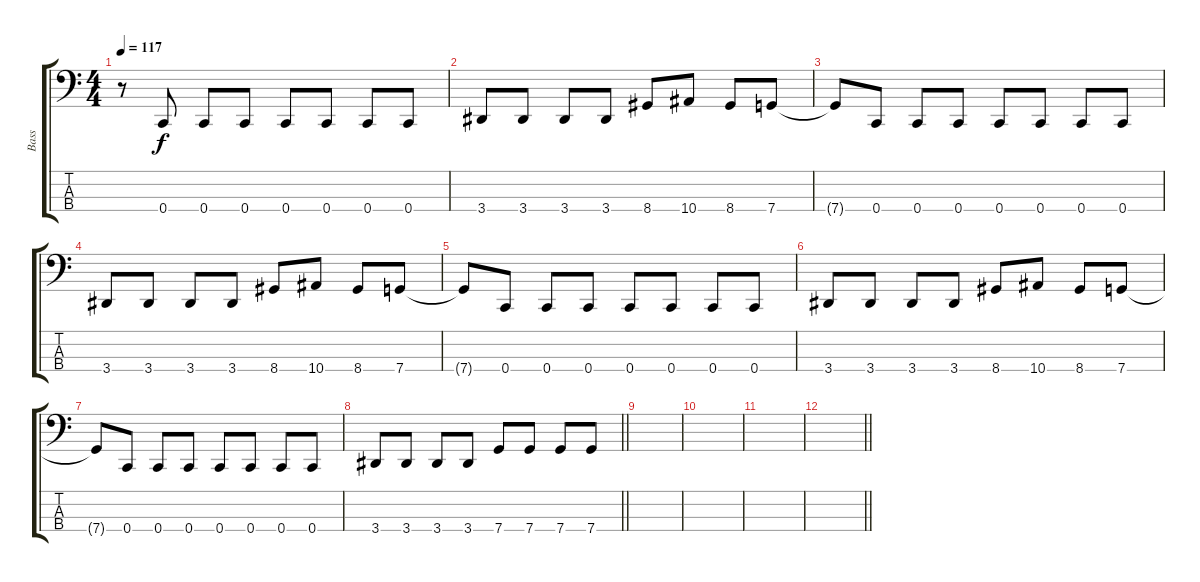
\track ("Bass" "Bass") {instrument electricbasspick}
\staff {score tabs}
\tuning (F2 C2 G1 C1) {hide}
\ts (4 4)
\tempo 117
\clef f4
\ks c
r.8{dy f} 0.4.8 0.4.8 0.4.8 0.4.8 0.4.8 0.4.8 0.4.8 |
3.4.8 3.4.8 3.4.8 3.4.8 8.4.8 10.4.8 8.4.8 7.4.8 |
7.4{t}.8 0.4.8 0.4.8 0.4.8 0.4.8 0.4.8 0.4.8 0.4.8 |
3.4.8 3.4.8 3.4.8 3.4.8 8.4.8 10.4.8 8.4.8 7.4.8 |
7.4{t}.8 0.4.8 0.4.8 0.4.8 0.4.8 0.4.8 0.4.8 0.4.8 |
3.4.8 3.4.8 3.4.8 3.4.8 8.4.8 10.4.8 8.4.8 7.4.8 |
7.4{t}.8 0.4.8 0.4.8 0.4.8 0.4.8 0.4.8 0.4.8 0.4.8 |
\barLineRight lightlight
3.4.8 3.4.8 3.4.8 3.4.8 7.4.8 7.4.8 7.4.8 7.4.8 |
|
|
|
\barLineRight lightlight
